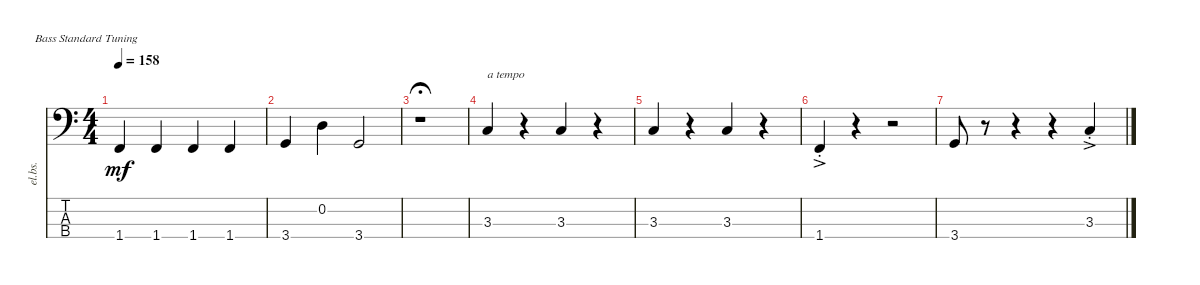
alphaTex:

\defaultSystemsLayout 4
\bracketExtendMode nobrackets
\useSystemSignSeparator
\track ("Electric Bass" "el.bs.") {defaultSystemsLayout 6 multiBarRest instrument electricbassfinger}
\staff {score tabs}
\tuning (G2 D2 A1 E1)
\ts (4 4)
\tempo 158
\clef f4
\ks c
1.4.4{dy mf beam Up} 1.4.4{beam Up} 1.4.4{beam Up} 1.4.4{beam Up} |
3.4.4{beam Up} 0.2.4{beam Down} 3.4.2{beam Up} |
r.1{fermata (medium 0.5) beam Down} |
3.3.4{txt "a tempo" beam Up} r.4{beam Down} 3.3.4{beam Up} r.4{beam Down} |
3.3.4{beam Up} r.4{beam Down} 3.3.4{beam Up} r.4{beam Down} |
1.4{ac st}.4{beam Up} r.4{beam Down} r.2{beam Down} |
3.4.8{beam Up} r.8{beam Down} r.4{beam Down} r.4{beam Down} 3.3{ac st}.4{beam Up}
